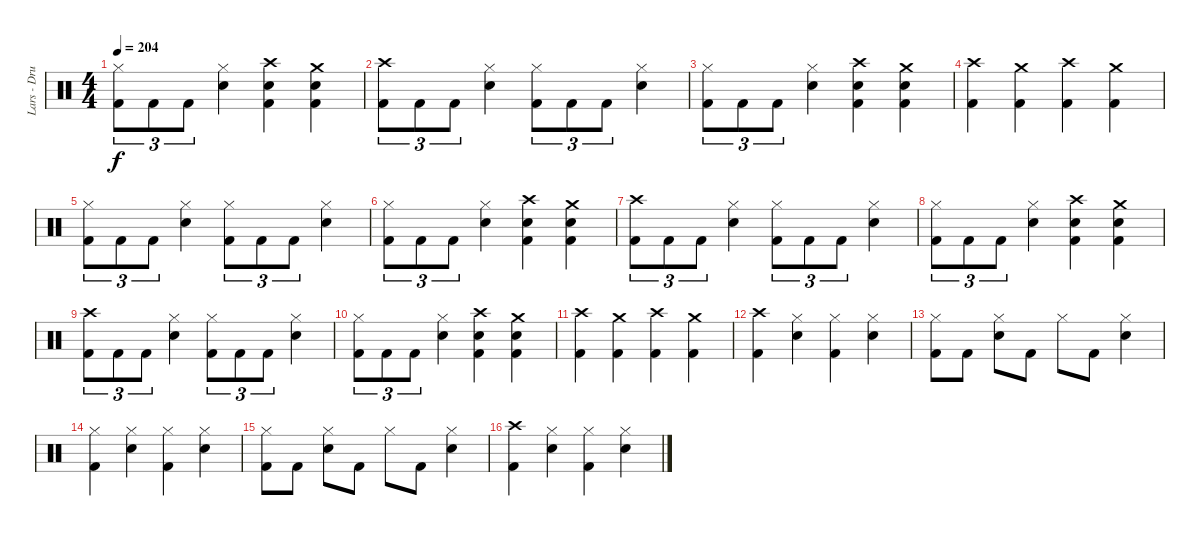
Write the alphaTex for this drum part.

\track ("Lars - Drums" "Lars - Dru") {instrument percussion}
\staff {score}
\articulation defaults
\ts (4 4)
\tempo 204
\clef neutral
\ks c
("Hi-Hat (closed)" "Kick (hit) 2").8{tu (3 2) dy f} "Kick (hit) 2".8{tu (3 2)} "Kick (hit) 2".8{tu (3 2)} ("Hi-Hat (closed)" "Electric Snare (hit)").4 ("Crash high (hit)" "Electric Snare (hit)" "Kick (hit) 2").4 ("Crash medium (hit)" "Electric Snare (hit)" "Kick (hit) 2").4 |
("Crash high (hit)" "Kick (hit) 2").8{tu (3 2)} "Kick (hit) 2".8{tu (3 2)} "Kick (hit) 2".8{tu (3 2)} ("Hi-Hat (closed)" "Electric Snare (hit)").4 ("Hi-Hat (closed)" "Kick (hit) 2").8{tu (3 2)} "Kick (hit) 2".8{tu (3 2)} "Kick (hit) 2".8{tu (3 2)} ("Hi-Hat (closed)" "Electric Snare (hit)").4 |
("Hi-Hat (closed)" "Kick (hit) 2").8{tu (3 2)} "Kick (hit) 2".8{tu (3 2)} "Kick (hit) 2".8{tu (3 2)} ("Hi-Hat (closed)" "Electric Snare (hit)").4 ("Crash high (hit)" "Electric Snare (hit)" "Kick (hit) 2").4 ("Crash medium (hit)" "Electric Snare (hit)" "Kick (hit) 2").4 |
("Crash high (hit)" "Kick (hit) 2").4 ("Crash medium (hit)" "Kick (hit) 2").4 ("Crash high (hit)" "Kick (hit) 2").4 ("Crash medium (hit)" "Kick (hit) 2").4 |
("Hi-Hat (closed)" "Kick (hit) 2").8{tu (3 2)} "Kick (hit) 2".8{tu (3 2)} "Kick (hit) 2".8{tu (3 2)} ("Hi-Hat (closed)" "Electric Snare (hit)").4 ("Hi-Hat (closed)" "Kick (hit) 2").8{tu (3 2)} "Kick (hit) 2".8{tu (3 2)} "Kick (hit) 2".8{tu (3 2)} ("Hi-Hat (closed)" "Electric Snare (hit)").4 |
("Hi-Hat (closed)" "Kick (hit) 2").8{tu (3 2)} "Kick (hit) 2".8{tu (3 2)} "Kick (hit) 2".8{tu (3 2)} ("Hi-Hat (closed)" "Electric Snare (hit)").4 ("Crash high (hit)" "Electric Snare (hit)" "Kick (hit) 2").4 ("Crash medium (hit)" "Electric Snare (hit)" "Kick (hit) 2").4 |
("Crash high (hit)" "Kick (hit) 2").8{tu (3 2)} "Kick (hit) 2".8{tu (3 2)} "Kick (hit) 2".8{tu (3 2)} ("Hi-Hat (closed)" "Electric Snare (hit)").4 ("Hi-Hat (closed)" "Kick (hit) 2").8{tu (3 2)} "Kick (hit) 2".8{tu (3 2)} "Kick (hit) 2".8{tu (3 2)} ("Hi-Hat (closed)" "Electric Snare (hit)").4 |
("Hi-Hat (closed)" "Kick (hit) 2").8{tu (3 2)} "Kick (hit) 2".8{tu (3 2)} "Kick (hit) 2".8{tu (3 2)} ("Hi-Hat (closed)" "Electric Snare (hit)").4 ("Crash high (hit)" "Electric Snare (hit)" "Kick (hit) 2").4 ("Crash medium (hit)" "Electric Snare (hit)" "Kick (hit) 2").4 |
("Crash high (hit)" "Kick (hit) 2").8{tu (3 2)} "Kick (hit) 2".8{tu (3 2)} "Kick (hit) 2".8{tu (3 2)} ("Hi-Hat (closed)" "Electric Snare (hit)").4 ("Hi-Hat (closed)" "Kick (hit) 2").8{tu (3 2)} "Kick (hit) 2".8{tu (3 2)} "Kick (hit) 2".8{tu (3 2)} ("Hi-Hat (closed)" "Electric Snare (hit)").4 |
("Hi-Hat (closed)" "Kick (hit) 2").8{tu (3 2)} "Kick (hit) 2".8{tu (3 2)} "Kick (hit) 2".8{tu (3 2)} ("Hi-Hat (closed)" "Electric Snare (hit)").4 ("Crash high (hit)" "Electric Snare (hit)" "Kick (hit) 2").4 ("Crash medium (hit)" "Electric Snare (hit)" "Kick (hit) 2").4 |
("Crash high (hit)" "Kick (hit) 2").4 ("Crash medium (hit)" "Kick (hit) 2").4 ("Crash high (hit)" "Kick (hit) 2").4 ("Crash medium (hit)" "Kick (hit) 2").4 |
("Crash high (hit)" "Kick (hit) 2").4 ("Hi-Hat (closed)" "Electric Snare (hit)").4 ("Hi-Hat (closed)" "Kick (hit) 2").4 ("Hi-Hat (closed)" "Electric Snare (hit)").4 |
("Hi-Hat (closed)" "Kick (hit) 2").8 "Kick (hit) 2".8 ("Hi-Hat (closed)" "Electric Snare (hit)").8 "Kick (hit) 2".8 "Hi-Hat (closed)".8 "Kick (hit) 2".8 ("Hi-Hat (closed)" "Electric Snare (hit)").4 |
("Hi-Hat (closed)" "Kick (hit) 2").4 ("Hi-Hat (closed)" "Electric Snare (hit)").4 ("Hi-Hat (closed)" "Kick (hit) 2").4 ("Hi-Hat (closed)" "Electric Snare (hit)").4 |
("Hi-Hat (closed)" "Kick (hit) 2").8 "Kick (hit) 2".8 ("Hi-Hat (closed)" "Electric Snare (hit)").8 "Kick (hit) 2".8 "Hi-Hat (closed)".8 "Kick (hit) 2".8 ("Hi-Hat (closed)" "Electric Snare (hit)").4 |
("Crash high (hit)" "Kick (hit) 2").4 ("Hi-Hat (closed)" "Electric Snare (hit)").4 ("Hi-Hat (closed)" "Kick (hit) 2").4 ("Hi-Hat (closed)" "Electric Snare (hit)").4
